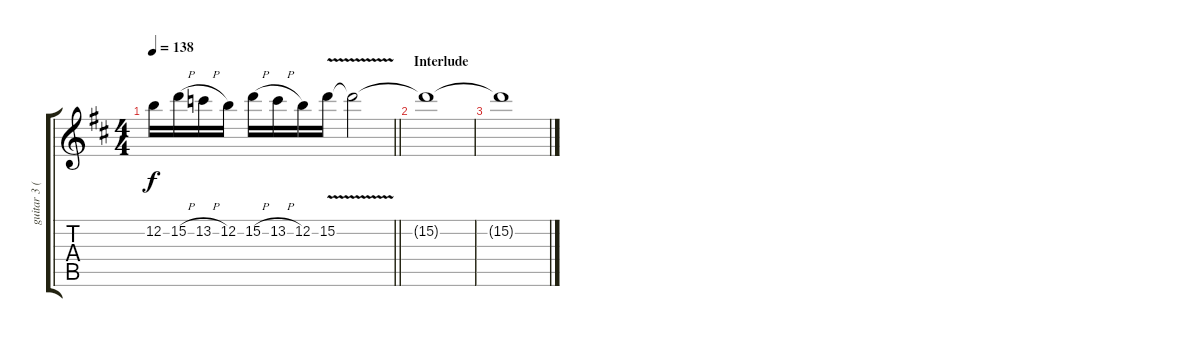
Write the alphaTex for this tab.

\track ("guitar 3 (solos)" "guitar 3 (") {instrument distortionguitar}
\staff {score tabs}
\tuning (E4 B3 G3 D3 A2 E2) {hide}
\ts (4 4)
\tempo 138
\clef g2
\barLineRight lightlight
\ks d
12.2.16{dy f} 15.2{h}.16 13.2{h}.16 12.2.16 15.2{h}.16 13.2{h}.16 12.2.16 15.2{v}.16 15.2{t}.2{volume 0} |
\section ("" "Interlude")
15.2{t}.1 |
15.2{t}.1
